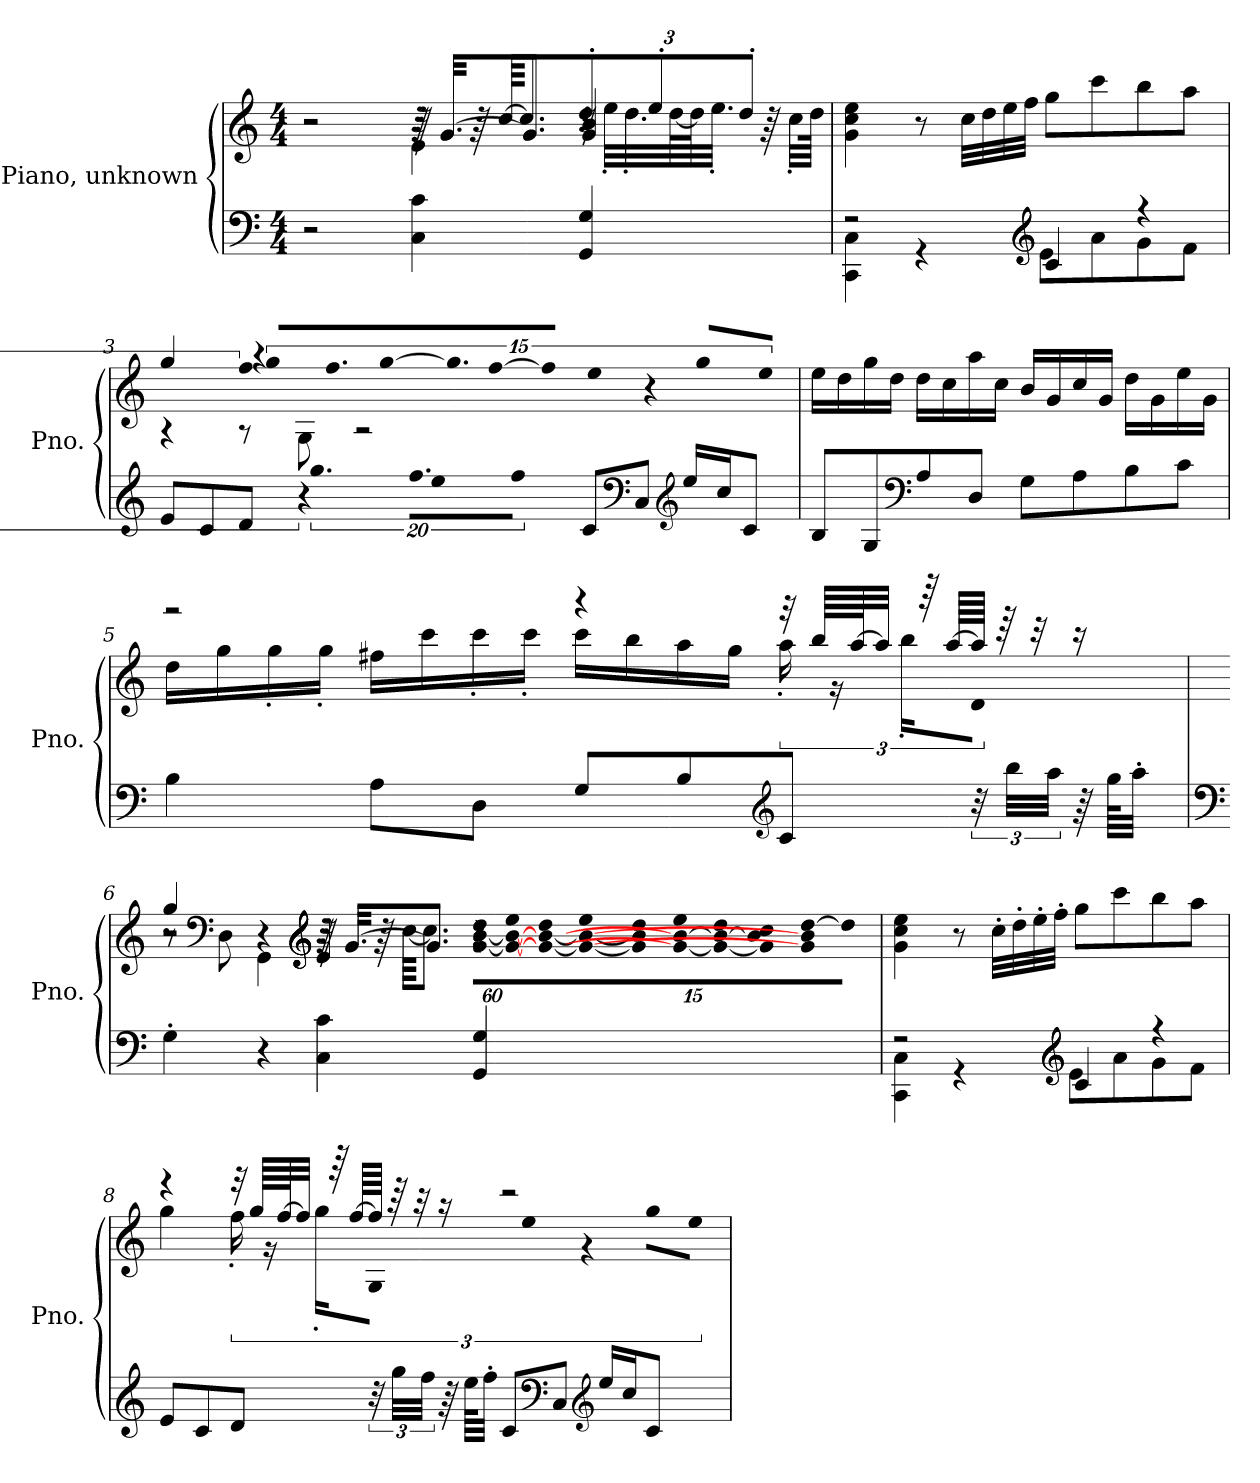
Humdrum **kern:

**kern	**kern
*part1	*part1
*staff2	*staff1
*I"Piano, unknown	*
*I'Pno.	*
*clefF4	*clefG2
*k[]	*k[]
*M4/4	*M4/4
*MM120	*MM120
=1	=1
*	*^
*	*	*^
2r	2r	2r	2r
4C\ 4c\	32r	4e\	64r
.	.	.	[32.g/KKL
.	64r	.	.
.	[64cc/KKKL	.	.
.	8.cc/]	.	8.g/J]
*	*Xbrackettup	*	*
4GG/ 4G/	12dd'/	32r	4g/ 4b/
.	.	32ee'\LLL	.
.	.	32.dd'\	.
.	12ee'/	.	.
.	.	[64dd\L	.
.	.	64dd\J]	.
.	.	32.ee'\JJJ	.
.	12dd'/J	.	.
.	.	64r	.
.	.	32cc'\LLL	.
.	.	64dd\JJJk	.
*	*v	*v	*v
=2	=2
*^	*
2r	4CC\ 4C\	4g\ 4cc\ 4ee\
.	4r	8r
.	.	32cc\LLL
.	.	32dd\
.	.	32ee\
.	.	32ff\JJJ
*clefG2	*	*
4c/	8e\L	8gg\L
.	8a\	8ccc\
4r	8g\	8bb\
.	8f\J	8aa\J
*v	*v	*
!!LO:LB:g=z
=3	=3
*	*^
8e/L	4gg/	4r
8c/	.	.
*	*brackettup	*
!	!LO:N:vis=64	!
8d/J	960%17ff/	8r
!	!LO:N:vis=64	!
.	960%17r	.
.	1920ryy	.
!	!LO:N:vis=64	!
.	960%17gg/LLLL	.
!	!LO:N:vis=64.	!
.	640%17ff/	.
!	!LO:N:vis=256	!
.	[1920%17gg/K	.
!	!LO:N:vis=64.	!
.	640%17gg/]	.
.	1920ryy	.
!	!LO:N:vis=256	!
.	[1920%17ff/JJJK	.
!LO:N:vis=64	!	!
960%17r	8ff/J]	8G\
!LO:N:vis=64.	!	!
640%17gg\	.	.
1920ryy	.	.
!LO:N:vis=64.	!	!
640%17ff\LLLL	.	.
!LO:N:vis=64	!	!
960%17ee\J	.	.
!LO:N:vis=32	!	!
640%23ff\JJJ	.	.
8c/L	4ee/	2r
*clefF4	*	*
8C/J	.	.
*clefG2	*	*
16ee/LL	8r	.
16cc/J	.	.
8c/J	16gg/LL	.
.	16ee/JJ	.
*	*v	*v
=4	=4
8B/L	16ee\LL
.	16dd\
8G/	16gg\
.	16dd\JJ
*clefF4	*
8A/	16dd\LL
.	16cc\
8D/J	16aa\
.	16cc\JJ
8G\L	16b/LL
.	16g/
8A\	16cc/
.	16g/JJ
8B\	16dd\LL
.	16g\
8c\J	16ee\
.	16g\JJ
!!LO:LB:g=z
=5	=5
*	*^
4B\	2r	16dd\LL
.	.	16gg\
.	.	16gg'\
.	.	16gg'\JJ
8A\L	.	16ff#X\LL
.	.	16ccc\
8D\J	.	16ccc'\
.	.	16ccc'\JJ
8G/L	4r	16ccc\LL
.	.	16bb\
8B/	.	16aa\
.	.	16gg\JJ
*clefG2	*	*
8c/J	32r	24aa'\
.	64bb/LLLL	.
.	.	24r
.	[64aa/J	.
.	32aa/JJJ]	.
.	.	24bb'\KL
.	64r	.
.	[64aa/LLLL	.
48r	64aa/JJJJ]	8d\J
.	64r	.
48bb\LLL	.	.
.	32r	.
48aa\JJJ	.	.
64r	16r	.
64gg\KLLL	.	.
32aa'\JJJ	.	.
*	*v	*v
!!LO:LB:g=z
=6	=6
*clefF4	*
*	*^
*	*	*^
4G'\	4gg/	8r	2r
*	*clefF4	*	*
.	.	8D\	.
4r	4r	4GG\	.
*	*clefG2	*	*
4C\ 4c\	4e/	32r	64r
.	.	.	[32.g/KKL
.	.	64r	.
.	.	[64cc\KKKL	.
.	.	8.cc\J]	8.g/J]
*	*	*Xbrackettup	*
!	!	!LO:N:vis=32	!
4GG/ 4G/	4r	[1920%53g\ [1920%53b\ 1920%53dd\LLL	4r
!	!	!LO:N:vis=32	!
.	.	1920%53g\_ 1920%53b\_ 1920%53ee\	.
.	.	1920ryy	.
!	!	!LO:N:vis=32	!
.	.	1920%53g\_ 1920%53b\_ 1920%53dd\	.
!	!	!LO:N:vis=32	!
.	.	1920%53g\_ 1920%53b\_ 1920%53ee\	.
!	!	!LO:N:vis=32	!
.	.	1920%53g\_ 1920%53b\_ 1920%53dd\	.
.	.	1920ryy	.
!	!	!LO:N:vis=32	!
.	.	1920%53g\_ 1920%53b\_ 1920%53ee\	.
!	!	!LO:N:vis=32	!
.	.	1920%53g\_ 1920%53b\_ 1920%53dd\	.
!	!	!LO:N:vis=32	!
.	.	1920%53g\_ 1920%53b\_ 1920%53cc\	.
.	.	1920ryy	.
!	!	!LO:N:vis=64	!
.	.	640%9g\] 640%9b\] [640%9dd\L	.
!	!	!LO:N:vis=64	!
.	.	640%9dd\JJJJ]	.
1920ryy	1920ryy	.	1920ryy
*	*v	*v	*v
=7	=7
*^	*
2r	4CC\ 4C\	4g\ 4cc\ 4ee\
.	4r	8r
.	.	32cc'\LLL
.	.	32dd'\
.	.	32ee'\
.	.	32ff'\JJJ
*clefG2	*	*
4c/	8e\L	8gg\L
.	8a\	8ccc\
4r	8g\	8bb\
.	8f\J	8aa\J
*v	*v	*
!!LO:LB:g=z
=8	=8
*	*^
8e/L	4r	4gg\
8c/	.	.
*	*	*brackettup
8d/J	32r	24ff'\
.	64gg/LLLL	.
.	.	24r
.	[64ff/J	.
.	32ff/JJJ]	.
.	.	24gg'\KL
.	64r	.
.	[64ff/LLLL	.
48r	64ff/JJJJ]	8G\J
.	64r	.
48gg\LLL	.	.
.	32r	.
48ff\JJJ	.	.
64r	16r	.
64ee\KLLL	.	.
32ff'\JJJ	.	.
8c/L	2r	4ee\
*clefF4	*	*
8C/J	.	.
*clefG2	*	*
16ee/LL	.	8r
16cc/J	.	.
8c/J	.	16gg\LL
.	.	16ee\JJ
*	*v	*v
=	=
*-	*-
